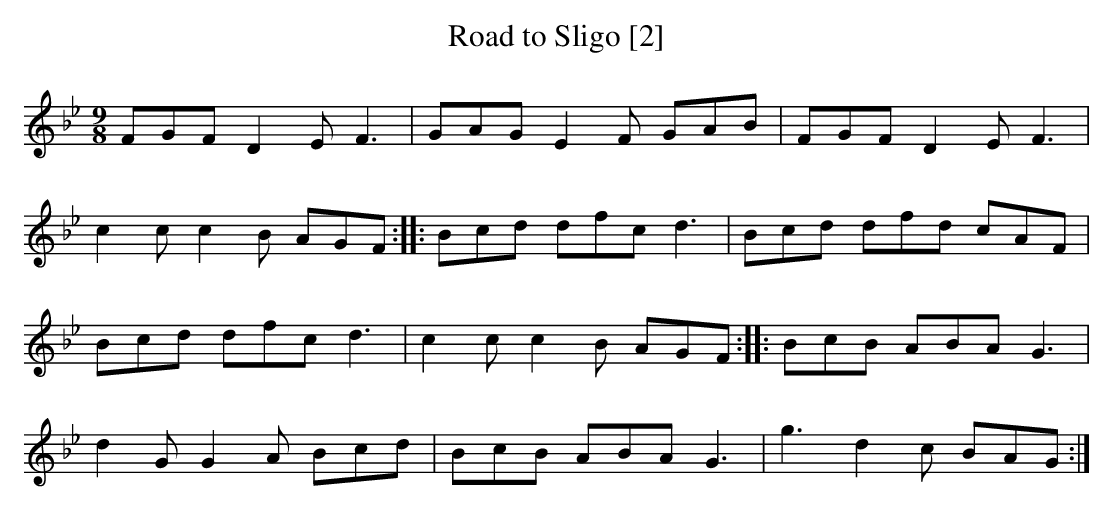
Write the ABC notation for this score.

X:1
T:Road to Sligo [2]
M:9/8
L:1/8
K:Bb
FGF D2E F3 | GAG E2F GAB | FGF D2E F3 |
c2c c2B AGF :||: Bcd dfc d3 | Bcd dfd cAF |
Bcd dfc d3 | c2c c2B AGF :||: BcB ABA G3 |
d2G G2A Bcd | BcB ABA G3 | g3d2c BAG :|
